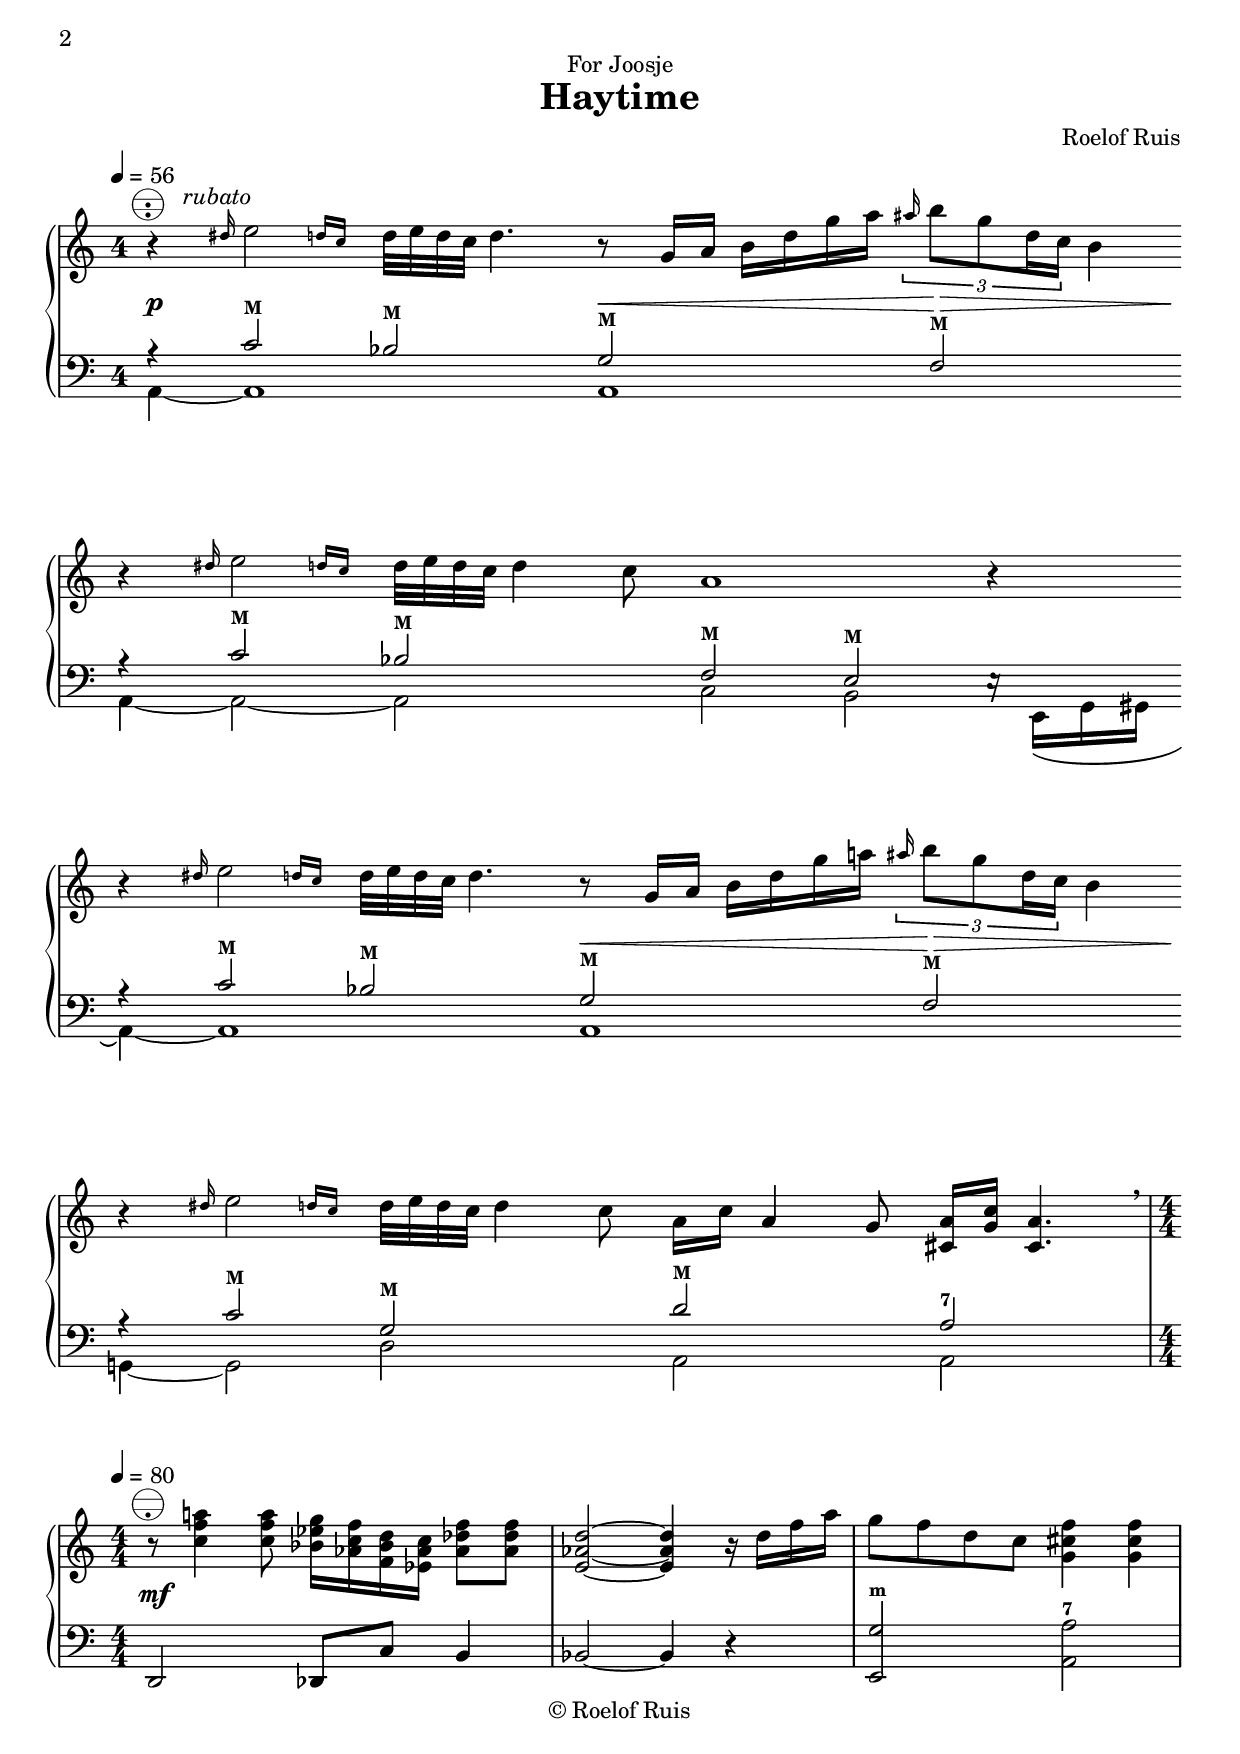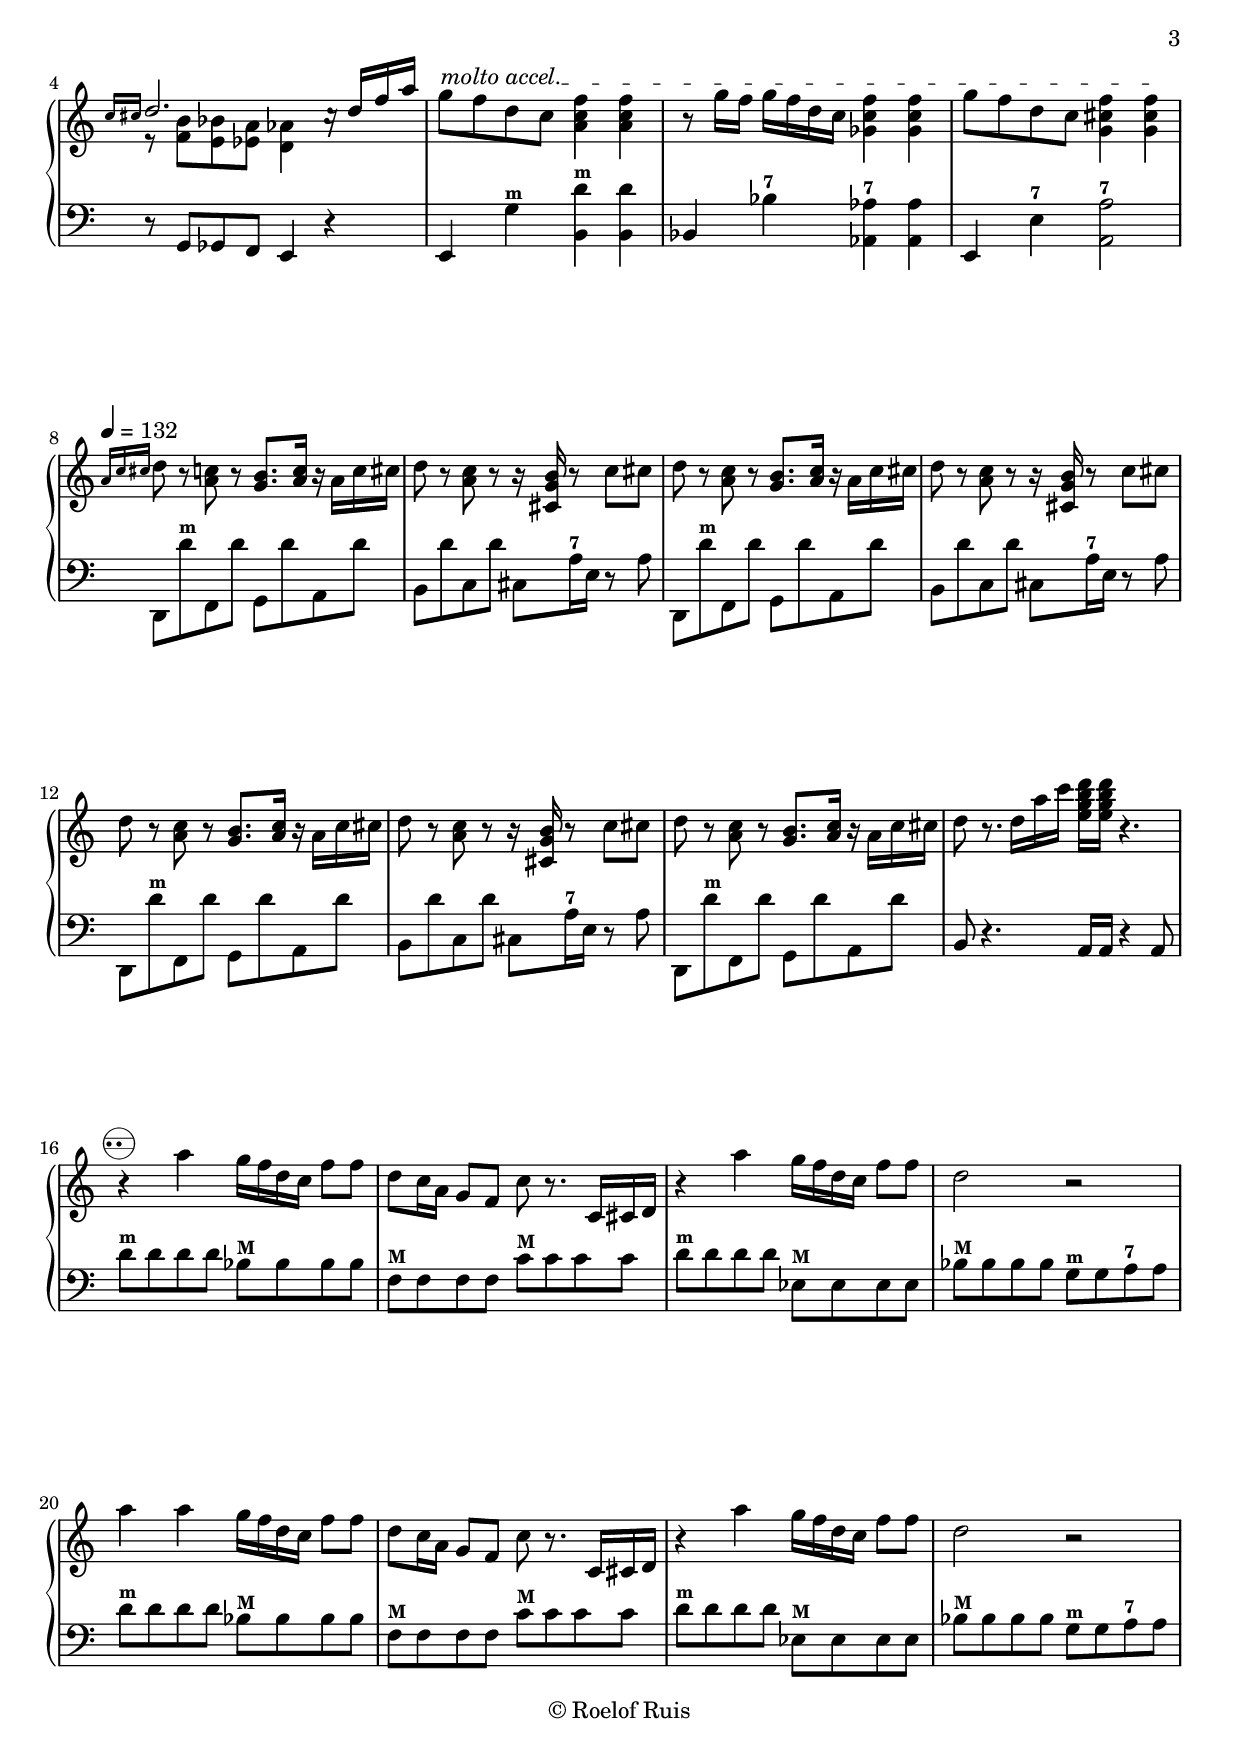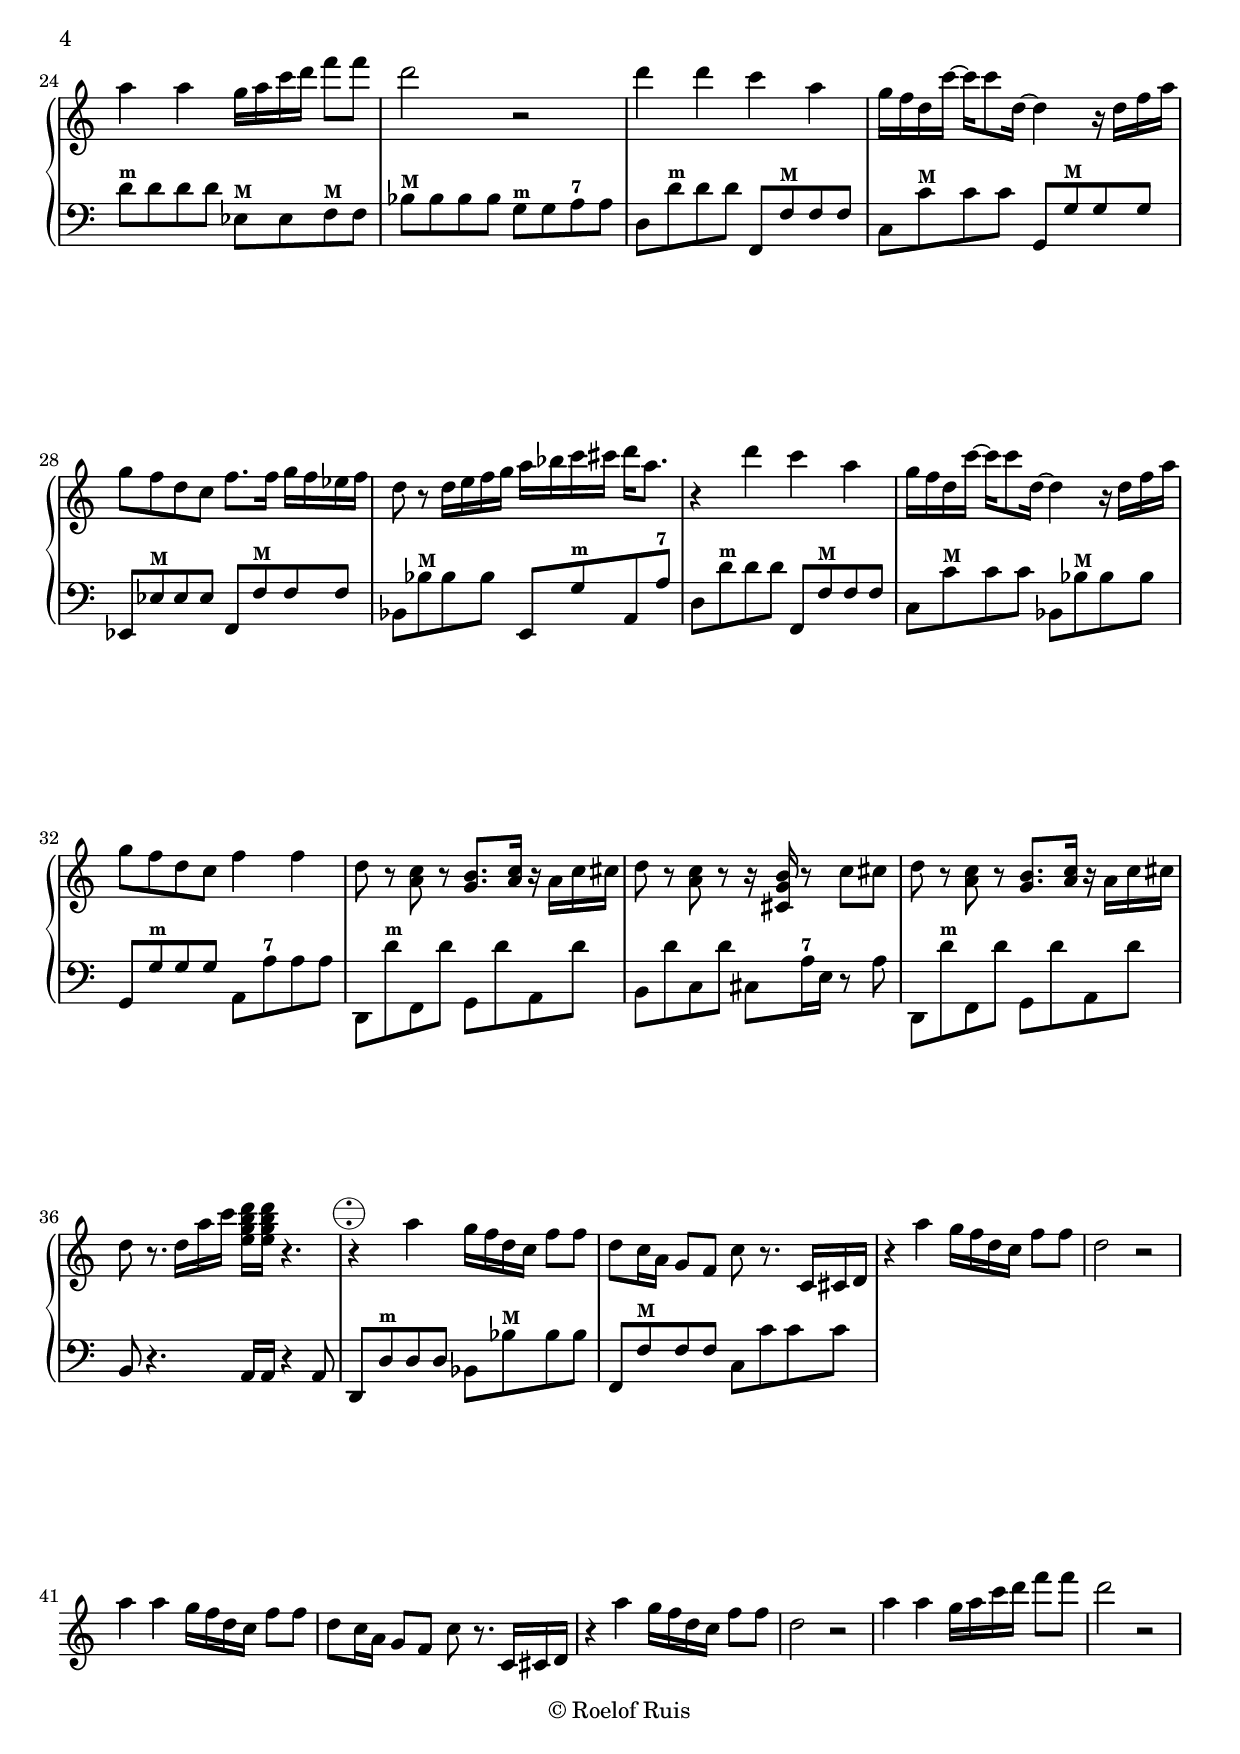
\version "2.20.0"

\version "2.20.0"

% ---- Bellows ----
out = ^\markup { \musicglyph #"accordion.pull" }
in = ^\markup { \musicglyph #"accordion.push" }

outsub = _\markup { \musicglyph #"accordion.pull" }
insub = _\markup { \musicglyph #"accordion.push" }

% ---- Basses ----
mj = ^\markup { \bold \magnify #0.8 { \roman M } }
mn = ^\markup { \bold \magnify #0.8 { \roman m } }
spt = ^\markup { \bold \magnify #0.8 { \roman 7 } }
vsp = ^\markup { \bold \magnify #0.8 { \roman v7 } }

bbass = _\markup {\box {\bold{BB}}}
sbass = _\markup {\box {\bold{SB}}}

% ---- Registers ----

eightva = \markup {\italic \translate #'(1.8 . 0) \raise #2 \magnify #0.8 {"8va"}}
loco    = \markup {\italic \translate #'(1.8 . 0) \raise #2 \magnify #0.8 {"loco"}}

dot = \markup {
  \musicglyph #"accordion.dot"
}

freebass = \markup {
  \musicglyph #"accordion.freebass"
}

discant = \markup {
  \musicglyph #"accordion.discant"
}

fbregz = ^\markup {
  \whiteout
  \combine
  \freebass
  \raise #0.5 \dot
}

fbrega = ^\markup {
  \whiteout
  \combine
  \freebass
  \raise #1.5 \dot
}

regz = ^\markup {
  \whiteout
  \combine
  \discant
  \raise #0.5 \dot
}

regez = ^\markup {
  \whiteout
  \combine
  \discant
    \combine
    \raise #0.5 \dot
    \eightva
}

rega = ^\markup {
  \whiteout
  \combine
  \discant
  \raise #1.5 \dot
}

regac = ^\markup {
  \whiteout
  \combine
  \discant
  \translate #'(-1 . 0) \raise #1.5 \dot
}

regzdba = ^\markup {
  \whiteout
  \combine
  \discant
  \combine
    \raise #0.5 \dot
    \combine
      \raise #1.5 \dot
      \translate #'(-1 . 0) \raise #1.5 \dot
}

regdbav = ^\markup {
  \whiteout
  \combine
  \discant
  \combine
    \raise #2.5 \dot
    \combine
      \raise #1.5 \dot
      \translate #'(-1 . 0) \raise #1.5 \dot
}

regav = ^\markup {
  \whiteout
  \combine
  \discant
  \combine
    \raise #2.5 \dot
    \raise #1.5 \dot
}

regdbaz = ^\markup {
  \whiteout
  \combine
  \discant
  \combine
    \raise #0.5 \dot
    \combine
      \raise #1.5 \dot
      \translate #'(-1 . 0) \raise #1.5 \dot
}

regdba = ^\markup {
  \whiteout
  \combine
  \discant
  \combine
    \raise #1.5 \dot
    \translate #'(-1 . 0) \raise #1.5 \dot
}

regza = ^\markup {
  \whiteout
  \combine
  \discant
  \combine
    \raise #0.5 \dot
    \raise #1.5 \dot
}

regeza = ^\markup {
  \whiteout
  \combine
  \discant
  \combine
    \raise #0.5 \dot
    \combine
      \raise #1.5 \dot
      \eightva
}

regzv = ^\markup {
  \whiteout
  \combine
  \discant
  \combine
    \raise #0.5 \dot
    \raise #2.5 \dot
}

regzav = ^\markup {
  \whiteout
  \combine
  \discant
  \combine
    \raise #2.5 \dot
    \combine
      \raise #1.5 \dot
      \raise #0.5 \dot
}

regezv = ^\markup {
  \whiteout
  \combine
  \discant
  \combine
    \raise #0.5 \dot
    \combine
      \raise #2.5 \dot
      \eightva
}

regzacv = ^\markup {
  \whiteout
  \combine
  \discant
  \combine
    \raise #2.5 \dot
    \combine
      \translate #'(-1 . 0) \raise #1.5 \dot
      \raise #0.5 \dot
}

regzacvl = ^\markup {
  \whiteout
  \combine
  \discant
  \combine
    \raise #2.5 \dot
    \combine
      \translate #'(-1 . 0) \raise #1.5 \dot
      \combine
        \raise # 0.5 \dot
        \loco
}

regzdbav = ^\markup {
  \whiteout
  \combine
  \discant
  \combine
    \raise #2.5 \dot
    \combine
      \raise #1.5 \dot
      \combine
      \translate #'(-1 . 0) \raise #1.5 \dot
      \raise #0.5 \dot
}









% ---- Other functionality ----

simile = \markup "simile"
subp = _\markup{ \italic sub \dynamic p }


options = {
  \numericTimeSignature
  \time 4/4
  \key c \major
}

staffRight = {
  \options
  \clef treble
  
  \once \override Staff.TimeSignature.style = #'single-digit
  \time 4/4
  \tempo 4 = 56
  
  \relative c'' {
    \cadenzaOn
    r4\regza^\markup { \halign #-2 \italic "rubato" } \grace { dis16 } \afterGrace e2 { d16[ c] } d32[ e d c] d4.
    r8 g,16[ a] b[ d g a] \times 2/3 { \grace { ais16 } b8[ g d16 c] } b4
    \bar ""
    \break
    r4 \grace { dis16 } \afterGrace e2 { d16[ c] } d32[ e d c] d4 c8
    a1
    r4
    \bar ""
    r4 \grace { dis16 } \afterGrace e2 { d16[ c] } d32[ e d c] d4.
    r8 g,16[ a] b[ d g a] \times 2/3 { \grace { ais16 } b8[ g d16 c] } b4
    \bar ""
    \break
    r4 \grace { dis16 } \afterGrace e2 { d16[ c] } d32[ e d c] d4 c8
    a16[ c] a4 g8 
    <a cis,>16[ <c g>] <a cis,>4.
    \cadenzaOff
    \breathe
    \bar "|"
    \break

    \time 4/4
    \tempo 4 = 80

    r8\regz <a' f c>4 <a f c>8 <g es bes>16 <f c as> <d bes f> <c as es> <f des as>8 <f des as> |
    <d~ as~ e~>2 <d as e>4 r16 d16 f a 
    g8 f d c <f cis g>4 <f cis g> |
    << { \grace { c16 cis } d2. c16\rest d f a } \\ { r8 <b, f> <bes e,> <a es> <as d,>4  s4 } >>
    \once \override TextSpanner.bound-details.left.text = \markup { "molto accel." }
    g'8\startTextSpan f d c <f c a>4 <f c a> |
    r8 g16 f g f d c <f c ges>4 <f c ges> | 
    g8 f d c <f cis g>4 <f cis g>\stopTextSpan | 
    
    \tempo 4 = 132
    \grace { a,16 c cis } d8 r <c a> r <b g>8. <c a>16 r16 a c cis |
    d8 r <c a> r r16 <b g cis,> r8 c cis |
    d8 r <c a> r <b g>8. <c a>16 r16 a c cis |
    d8 r <c a> r r16 <b g cis,> r8 c cis |
    d8 r <c a> r <b g>8. <c a>16 r16 a c cis |
    d8 r <c a> r r16 <b g cis,> r8 c cis |
    d8 r <c a> r <b g>8. <c a>16 r16 a c cis |
    d8 r8. d16 a' c <d b g e> <d b g e> r4. |
    
    r4\regdba a4 g16 f d c f8 f |
    d c16 a g8 f c' r8. c,16 cis d |
    r4 a''4 g16 f d c f8 f |
    d2 r2 |
    a'4 a g16 f d c f8 f |
    d c16 a g8 f c' r8. c,16 cis d |
    r4 a''4 g16 f d c f8 f |
    d2 r2 |
    a'4 a g16 a c d f8 f |
    d2 r2 |
    
    d4 d c a |
    g16 f d c'~ c c8 d,16~ d4 r16 d f a |
    g8 f d c f8. f16 g f es f |
    d8 r8 d16 e f g a bes c cis d a8. |
    r4 d c a |
    g16 f d c'~ c c8 d,16~ d4 r16 d f a |
    g8 f d c f4 f |
    
    d8 r <c a> r <b g>8. <c a>16 r16 a c cis |
    d8 r <c a> r r16 <b g cis,> r8 c cis |
    d8 r <c a> r <b g>8. <c a>16 r16 a c cis |
    d8 r8. d16 a' c <d b g e> <d b g e> r4. |
    
    r4\regzv a4 g16 f d c f8 f |
    d c16 a g8 f c' r8. c,16 cis d |
    r4 a''4 g16 f d c f8 f |
    d2 r2 |
    a'4 a g16 f d c f8 f |
    d c16 a g8 f c' r8. c,16 cis d |
    r4 a''4 g16 f d c f8 f |
    d2 r2 |
    a'4 a g16 a c d f8 f |
    d2 r2 |
   
  } 
  
}

staffLeft = {
  \options
  \clef bass

  \once \override Staff.TimeSignature.style = #'single-digit
  \time 4/4

  \cadenzaOn
  << 
    { 
      r4 c'2\mj bes2\mj
      g2\mj f2\mj
      r4 c'2\mj bes!2\mj
      f2\mj e2\mj
      s4
      r4 c'2\mj bes!2\mj
      g2\mj f2\mj
      r4 c'2\mj
      g2\mj d'2\mj
      a2\spt
    } 
    \\ 
    { 
      a,4~
      a,1
      a,
      a,4~
      a,2~ a,2
      c2 b,2
      e16\rest e,16[\( g, gis,]
      \bar ""
      \break
      a,4~\)
      a,1
      a,1
      g,4~
      g,2
      d2
      a,2
      a,2
    }
  >>
  \cadenzaOff
  \bar "|"
  \time 4/4
  
  d,2 des,8 c b,4 |
  bes,2~ bes,4 r4 |
  <e, g>2\mn <a, a>\spt |
  r8 g, ges, f, e,4 r4 |
  
  e, g\mn <b, d'>\mn <b, d'> |
  bes, bes\spt <as, as>\spt <as, as> |
  e, e\spt <a, a>2\spt |
  
  d,8 d'\mn f, d' g, d' a, d' |
  b, d' c d' cis a16\spt e r8 a |
  d,8 d'\mn f, d' g, d' a, d' |
  b, d' c d' cis a16\spt e r8 a |
  d,8 d'\mn f, d' g, d' a, d' |
  b, d' c d' cis a16\spt e r8 a |
  d,8 d'\mn f, d' g, d' a, d' |
  b,8 r4. a,16 a, r4 a,8 |
  
  d'8\mn d' d' d' bes\mj bes bes bes |
  f\mj f f f c'\mj c' c' c' |
  d'8\mn d' d' d' es\mj es es es |
  bes\mj bes bes bes g\mn g a\spt a |
  d'8\mn d' d' d' bes\mj bes bes bes |
  f\mj f f f c'\mj c' c' c' |
  d'8\mn d' d' d' es\mj es es es |
  bes\mj bes bes bes g\mn g a\spt a |
  d'\mn d' d' d' es\mj es f\mj f |
  bes\mj bes bes bes g\mn g a\spt a |
  
  d d'\mn d' d' f, f\mj f f |
  c c'\mj c' c' g, g\mj g g |
  es, es\mj es es f, f\mj f f |
  bes, bes\mj bes bes e, g\mn a, a\spt
  d d'\mn d' d' f, f\mj f f |
  c c'\mj c' c' bes, bes\mj bes bes |
  g, g\mn g g a, a\spt a a |
  
  d,8 d'\mn f, d' g, d' a, d' |
  b, d' c d' cis a16\spt e r8 a |
  d,8 d'\mn f, d' g, d' a, d' |
  b,8 r4. a,16 a, r4 a,8 |
  
  d, d\mn d d bes, bes\mj bes bes |
  f, f\mj f f c c' c' c' |

}

dynamicsStaff = \new Dynamics {
  \time 4/4

  s4\p s1 s2\< s2\!\>
  s4\! s1 s1 s4
  s4 s1 s2\< s2\!\>
  s4\! s1 s1 |
  s1\mf
 

}

\book {
  \header {
    title = "Haytime"
    composer = "Roelof Ruis"
    dedication = "For Joosje"
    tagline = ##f
    instrumentName = "Accordion solo"
    year = "2018"
    description = ""
    info = "For Standard Bass - Difficulty: Hard"
    permission = "Licensed under the Creative Commons Attribution-NoDerivatives 4.0 International License."
    projecturl = "https://github.com/RoelofRuis/free-sheets"
    version = "April 2022"
  }

  \paper {
    max-systems-per-page = 5
    %min-systems-per-page = 5
    indent = 0.0
    ragged-last-bottom = ##f
    print-all-headers = ##t
    
    bookTitleMarkup = \markup {
      \column {
        \vspace #2
        \fill-line { \fontsize #2 \fromproperty #'header:dedication }
        \vspace #1
        \fill-line { \fontsize #8 \fromproperty #'header:title }
        \vspace #2
        \fill-line { \fontsize #6 \italic \fromproperty #'header:composer }
        \vspace #.5
        \fill-line { \fontsize #2 \fromproperty #'header:year }
        \vspace #3
        \fill-line { \fontsize #4 \fromproperty #'header:instrumentName }
        \vspace #10
        \override #'(line-width . 55)
        \fontsize #1
        \justify-field #'header:description
        \vspace #1
        \fontsize #1
        \justify-field #'header:info
        \vspace #4
        \override #'(line-width . 55)
        \fontsize #1
        \justify-field #'header:permission
        \vspace #1
        \vspace #14
        \justify { \char ##x00A9 Roelof Ruis \concat { " - Version " \fromproperty #'header:version } }
        \typewriter { \fromproperty #'header:projecturl }
      }
    }
    
    oddFooterMarkup = \markup {
      \fill-line {
        \center-column {
          \on-the-fly #part-first-page ""
          \on-the-fly #not-first-page \line { \char ##x00A9 Roelof Ruis }
        }
      }
    }  
  }

  \score {
    \header {
      breakbefore = ##t
    }

    \new PianoStaff <<
      \new Staff = "right" \with {midiInstrument = "bright acoustic"} \staffRight
      \dynamicsStaff
      \new Staff = "left" \with {midiInstrument = "bright acoustic"} \staffLeft
    >>

    \layout {}
    
    \midi {}
  }
}
